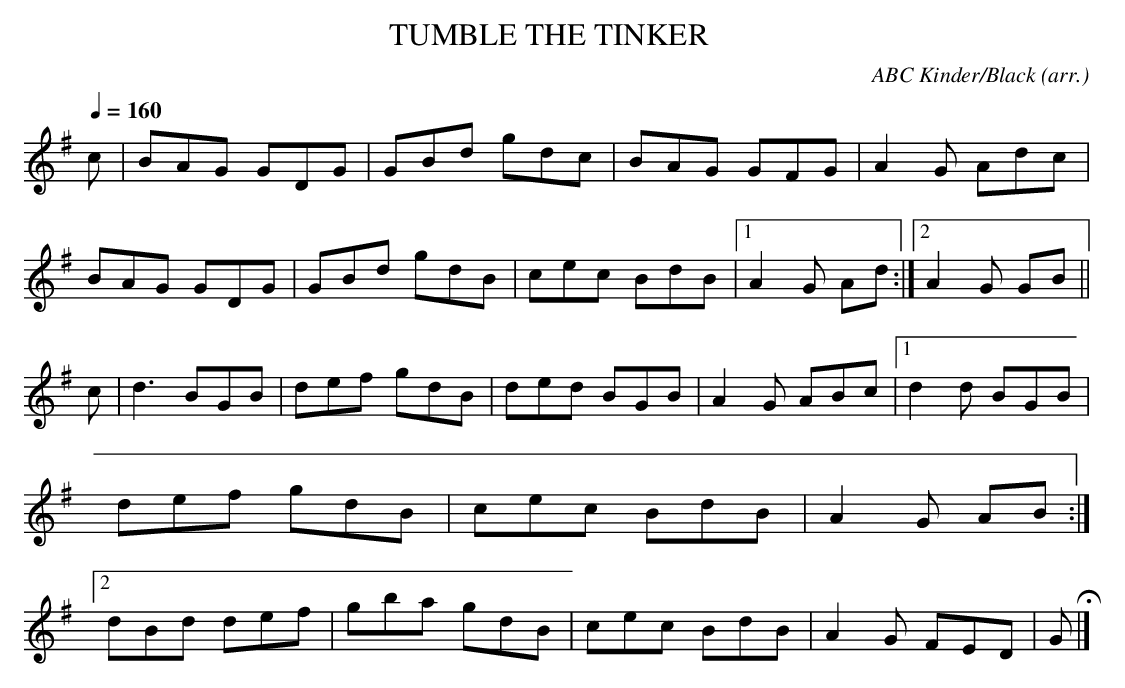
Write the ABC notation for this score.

X:1
T:TUMBLE THE TINKER  \
C:ABC Kinder/Black (arr.)\
Q:1/4=160\
M:6/8\
L:1/8\
K:G\
c|BAG GDG|GBd gdc|BAG GFG|A2G Adc|\
BAG GDG|GBd gdB|cec BdB|1 A2G Ad:|2 A2G GB||\
c|d3 BGB|def gdB|ded BGB|A2 G ABc|\
[1 d2d BGB|def gdB|cec BdB|A2G AB :|\
[2 dBd def|gba gdB|cec BdB|A2G FED|GH6|]\
\
\
\
